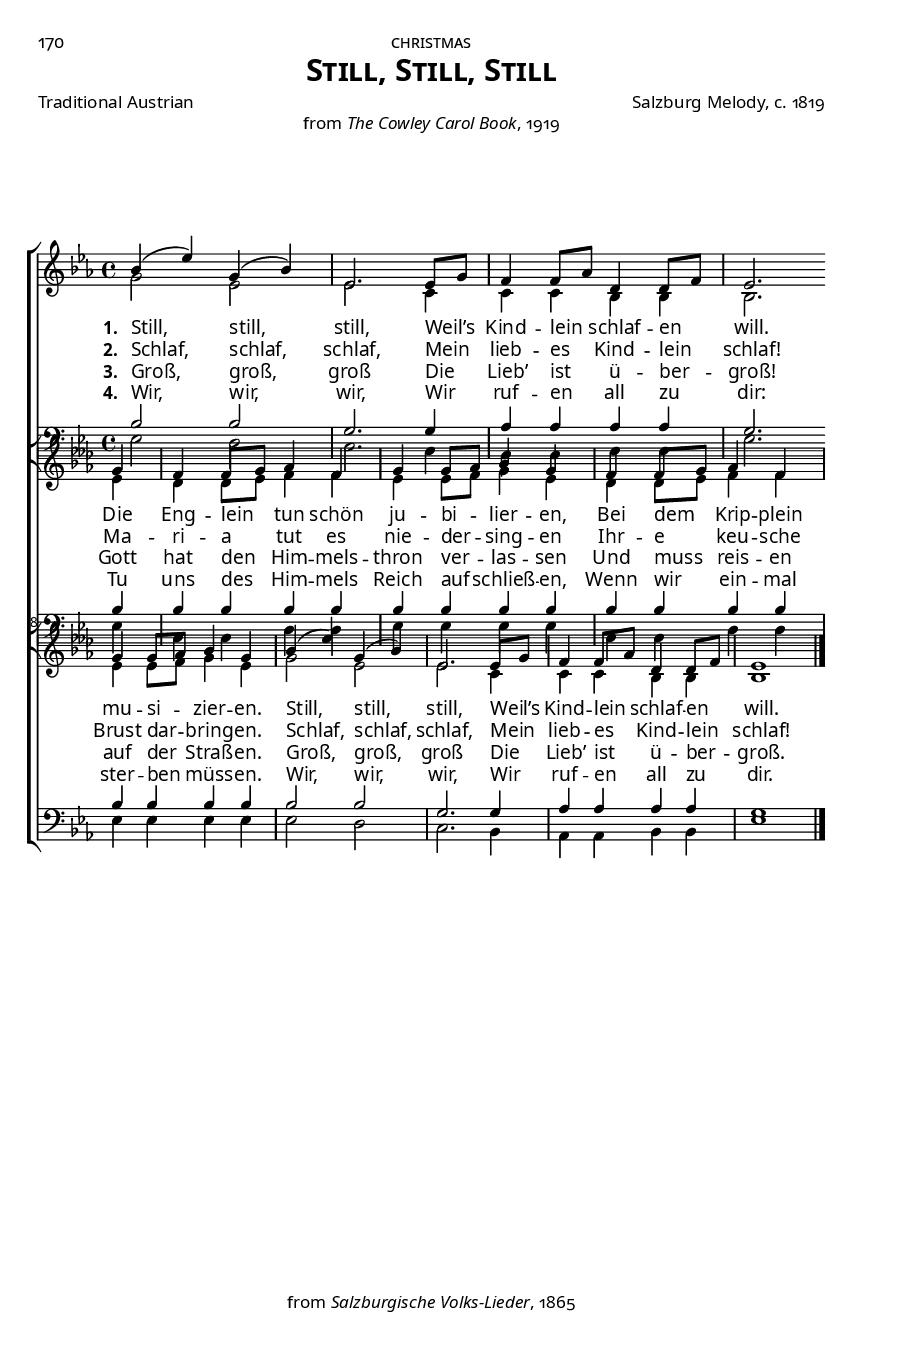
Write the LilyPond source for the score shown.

\version "2.14.2"
\include "util.ly"
\header {
    title = \markup{\override #'(font-name . "Garamond Premier Pro Semibold"){ \abs-fontsize #15 \smallCapsOldStyle"Still, Still, Still"}}
    poet = \markup\oldStyleNum"Traditional Austrian"
    composer = \markup\oldStyleNum"Salzburg Melody, c. 1819"
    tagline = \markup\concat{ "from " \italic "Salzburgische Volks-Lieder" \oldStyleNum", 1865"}
  }\paper {
  print-all-headers = ##f
  paper-height = 9\in
  paper-width = 6\in
  indent = 0\in
  %system-system-spacing = #'((basic-distance . 10) (padding . 0))
  system-system-spacing =
    #'((basic-distance . 2)
       (minimum-distance . 0)
       (padding . -5)
       (stretchability . 100))
  score-markup-spacing =
    #'((basic-distance . 0)
       (minimum-distance . 0)
       (padding . 0.5)
       (stretchability . 0))
%{IF_LESSER
  markup-system-spacing #'stretchability = 50
  top-markup-spacing #'stretchability = 30
  last-bottom-spacing #'stretchability = 60
%}%END_IF_LESSER
  ragged-last-bottom = ##t
  ragged-bottom = ##f
  two-sided = ##t
  inner-margin = 0.5\in
  outer-margin = 0.25\in
  top-margin = 0.25\in
  bottom-margin = 0.25\in
  first-page-number = #170
  print-first-page-number = ##t
  headerLine = \markup{\override #'(font-name . "Garamond Premier Pro") \smallCapsOldStyle"christmas"}
  oddHeaderMarkup = \markup\fill-line{
     \override #'(font-name . "Garamond Premier Pro")\abs-fontsize #8.5
     \combine 
        \fill-line{"" \if \should-print-page-number
        \oldStylePageNum""
        }
        \fill-line{\headerLine}
  }
  evenHeaderMarkup = \markup {
     \override #'(font-name . "Garamond Premier Pro")\abs-fontsize #8.5
     \combine
        \if \should-print-page-number
        \oldStylePageNum""
        \fill-line{\headerLine}
  }
}
#(set-global-staff-size 15) \paper{ #(define fonts (make-pango-font-tree "GoudyOlSt BT" "Garamond Premier Pro" "Garamond Premier Pro" (/ 15 20))) }
%IF_NOT_LESSER

\markup\fill-line{\concat { "from " \italic "The Cowley Carol Book" \oldStyleNum", 1919"}}
\markup\vspace#4
%END_IF_NOT_LESSER




















global = {
  \key ees \major
  \time 4/4
  \autoBeamOff
  \override DynamicLineSpanner #'staff-padding = #0.0
  \override DynamicLineSpanner #'Y-extent = #'(-1 . 1)
}

sopMusic = \relative c'' {
  bes4( ees) g,( bes) |
  ees,2. ees8[ g] |
  f4 f8[ aes] d,4 d8[ f] |
  ees2. \bar""\break g4 |
  
  f4 f8[ g] aes4 f |
  g g8[ aes] bes4 g |
  f f8[ g] aes4 f |
  g g8[ aes] bes4 g |
  
  bes( ees) g,( bes) |
  ees,2. ees8[ g] |
  f4 f8[ aes] d,4 d8[ f] |
  ees1 \bar "|."
}
sopWords = \lyricmode {
  
}

altoMusic = \relative c' {
  g'2 ees |
  ees2. c4 |
  c c4 bes4 bes |
  bes2. ees4 |
  
  d4 d8[ ees] f4 f |
  ees ees8[ f] g4 ees |
  d d8[ ees] f4 f |
  ees ees8[ f] g4 ees |
  
  g2 ees |
  ees2. c4 |
  c c4 bes4 bes |
  bes1 \bar "|."
}
altoWords = \lyricmode {
  \dropLyricsIX
  \set stanza = #"1. "
  Still, still, still,
  Weil’s Kind -- lein schlaf -- en will.
  Die Eng -- lein tun schön ju -- bi -- lier -- en,
  Bei dem Krip -- plein mu -- si -- zier -- en.
  Still, still, still,
  Weil’s Kind -- lein schlaf -- en will.
}
altoWordsII = \lyricmode {
  \dropLyricsIX
%\markup\italic
  \set stanza = #"2. "
  Schlaf, schlaf, schlaf,
  Mein lieb -- es Kind -- lein schlaf!
  Ma -- ri -- a tut es nie -- der -- sing -- en
  Ihr -- e keu -- sche Brust dar -- bring -- en.
  Schlaf, schlaf, schlaf,
  Mein lieb -- es Kind -- lein schlaf!
}
altoWordsIII = \lyricmode {
  \dropLyricsIX
  \set stanza = #"3. "
  Groß, groß, groß
  Die Lieb’ ist ü -- ber -- groß!
  Gott hat den Him -- mels -- thron ver -- las -- sen
  Und muss reis -- en auf der Straß -- en.
  Groß, groß, groß
  Die Lieb’ ist ü -- ber -- groß.
}
altoWordsIV = \lyricmode {
  \dropLyricsIX
  \set stanza = #"4. "
  Wir, wir, wir,
  Wir ruf -- en all zu dir:
  Tu uns des Him -- mels Reich auf -- schließ -- en,
  Wenn wir ein -- mal ster -- ben müss -- en.
  Wir, wir, wir,
  Wir ruf -- en all zu dir.
}
altoWordsV = \lyricmode {
  \set stanza = #"5. "
  \set ignoreMelismata = ##t
}
altoWordsVI = \lyricmode {
  \set stanza = #"6. "
  \set ignoreMelismata = ##t
}
tenorMusic = \relative c' {
  bes2 bes |
  g2. g4 |
  aes4 aes4 aes4 aes |
  g2. bes4 |
  
  bes bes bes bes |
  bes bes bes bes |
  bes bes bes bes |
  bes bes bes bes |
  
  bes2 bes |
  g2. g4 |
  aes4 aes4 aes4 aes |
  g1 \bar "|."
}
tenorWords = \lyricmode {

}

bassMusic = \relative c {
  ees2 d |
  c2. bes4 |
  aes aes4 bes4 bes |
  ees2. ees4 |
  
  bes4 bes d d |
  ees ees ees ees |
  bes bes d d |
  ees ees ees ees |
  
  ees2 d |
  c2. bes4 |
  aes aes4 bes4 bes |
  ees1 \bar "|."
}
bassWords = \lyricmode {

}

pianoRH = \relative c' {
  
}
pianoLH = \relative c' {
  
}

\score {
  <<
   \new ChoirStaff <<
    \new Staff = women <<
      \new Voice = "sopranos" { \voiceOne << \global \sopMusic >> }
      \new Voice = "altos" { \voiceTwo << \global \altoMusic >> }
    >>
    \new Lyrics \with { alignAboveContext = #"women" \override VerticalAxisGroup #'nonstaff-relatedstaff-spacing = #'((basic-distance . 1))} \lyricsto "sopranos" \sopWords
    \new Lyrics = "altosVI"  \with { alignBelowContext = #"women" } \lyricsto "sopranos" \altoWordsVI
    \new Lyrics = "altosV"  \with { alignBelowContext = #"women" } \lyricsto "sopranos" \altoWordsV
    \new Lyrics = "altosIV"  \with { alignBelowContext = #"women" } \lyricsto "sopranos" \altoWordsIV
    \new Lyrics = "altosIII"  \with { alignBelowContext = #"women" } \lyricsto "sopranos" \altoWordsIII
    \new Lyrics = "altosII"  \with { alignBelowContext = #"women" } \lyricsto "sopranos" \altoWordsII
    \new Lyrics = "altos"  \with { alignBelowContext = #"women" \override VerticalAxisGroup #'nonstaff-relatedstaff-spacing = #'((padding . -0.5)) } \lyricsto "sopranos" \altoWords
   \new Staff = men <<
      \clef bass
      \new Voice = "tenors" { \voiceOne << \global \tenorMusic >> }
      \new Voice = "basses" { \voiceTwo << \global \bassMusic >> }
    >>
    \new Lyrics \with { alignAboveContext = #"men" \override VerticalAxisGroup #'nonstaff-relatedstaff-spacing = #'((basic-distance . 1)) } \lyricsto "tenors" \tenorWords
    \new Lyrics \with { alignBelowContext = #"men" \override VerticalAxisGroup #'nonstaff-relatedstaff-spacing = #'((basic-distance . 1)) } \lyricsto "basses" \bassWords
  >>
%    \new PianoStaff << \new Staff { \new Voice { \pianoRH } } \new Staff { \clef "bass" \pianoLH } >>
  >>
  \layout {
    \context {
      \Score
      %\override SpacingSpanner #'base-shortest-duration = #(ly:make-moment 1 8)
      %\override SpacingSpanner #'common-shortest-duration = #(ly:make-moment 1 4)
    }
    \context {
      % Remove all empty staves
      % \Staff \RemoveEmptyStaves \override VerticalAxisGroup #'remove-first = ##t
    }
    \context {
      \Lyrics
      \override LyricText #'X-offset = #center-on-word
    }
  }
  
  \midi {
    \tempo 4 = 77
    \set Staff.midiInstrument = "piccolo"
  
    \context {
      \Voice
      \remove "Dynamic_performer"
    }
  }
}
